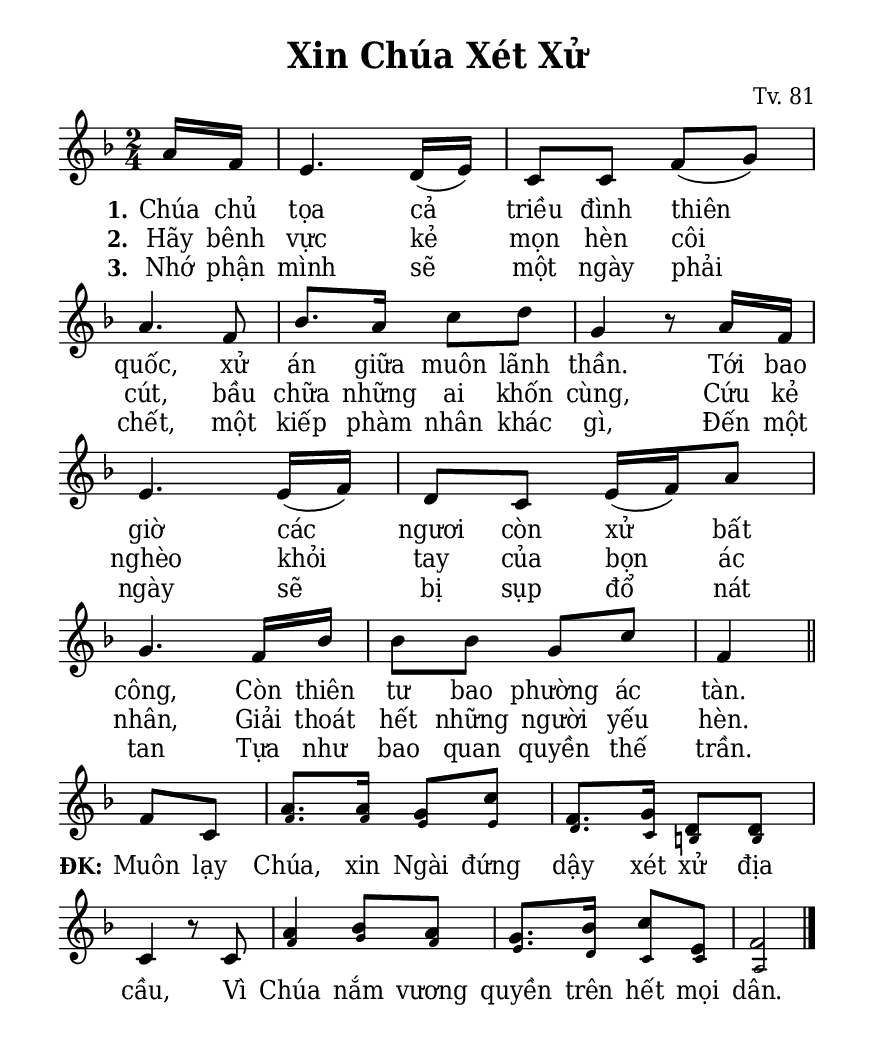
% Cài đặt chung\
\version "2.22.1"
\include "english.ly"

\header {
  title = "Xin Chúa Xét Xử"
  composer = "Tv. 81"
  %arranger = "Lm. Kim Long"
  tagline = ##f
}

% Nhạc phiên khúc
nhacPhienKhucSop = \relative c'' {
  \partial 8 a16 f |
  e4. d16 (e) |
  c8 c f (g) |
  a4. f8 |
  bf8. a16 c8 d |
  g,4 r8 a16 f |
  e4. e16 (f) |
  d8 c e16 (f) a8 |
  g4. f16 bf |
  bf8 bf g c |
  f,4 \bar "||" \break
  
  f8 c |
  a'8. a16 g8 c |
  f,8. g16 d8 d |
  c4 r8 c |
  a'4 bf8 a |
  g8. bf16 c8 e, |
  f2 \bar "|."
}

nhacPhienKhucAlto = \relative c' {
  r8 |
  R2*9
  r4
  
  f8 c |
  f8. f16 e8 e |
  d8. c16 b!8 b |
  c4 r8 c |
  f4 g8 f |
  e8. d16 c8 c |
  a2
}

% Lời phiên khúc
loiPhienKhucSop = \lyrics {
  <<
    {
      \set stanza = "1."
      Chúa chủ tọa cả triều đình thiên quốc,
      xử án giữa muôn lãnh thần.
      Tới bao giờ các ngươi còn xử bất công,
      Còn thiên tư bao phường ác tàn.
    }
    \new Lyrics {
	    \set associatedVoice = "beSop"
	    \set stanza = "2."
	    Hãy bênh vực kẻ mọn hèn côi cút,
	    bầu chữa những ai khốn cùng,
	    Cứu kẻ nghèo khỏi tay của bọn ác nhân,
	    Giải thoát hết những người yếu hèn.
    }
    \new Lyrics {
	    \set associatedVoice = "beSop"
	    \set stanza = "3."
	    Nhớ phận mình sẽ một ngày phải chết,
	    một kiếp phàm nhân khác gì,
	    Đến một ngày sẽ bị sụp đổ nát tan
	    Tựa như bao quan quyền thế trần.
    }
  >>
  \set stanza = "ĐK:"
  Muôn lạy Chúa, xin Ngài đứng dậy xét xử địa cầu,
  Vì Chúa nắm vương quyền trên hết mọi dân.
}

% Dàn trang
\paper {
  #(set-paper-size "a5")
  top-margin = 10\mm
  bottom-margin = 10\mm
  left-margin = 10\mm
  right-margin = 10\mm
  indent = #0
  #(define fonts
	 (make-pango-font-tree "Deja Vu Serif Condensed"
	 		       "Deja Vu Serif Condensed"
			       "Deja Vu Serif Condensed"
			       (/ 20 20)))
  print-page-number = ##f
}

TongNhip = {
  \key f \major \time 2/4
  \set Timing.beamExceptions = #'()
  \set Timing.baseMoment = #(ly:make-moment 1/4)
}

% Đổi kích thước nốt cho bè phụ
notBePhu =
#(define-music-function (font-size music) (number? ly:music?)
   (for-some-music
     (lambda (m)
       (if (music-is-of-type? m 'rhythmic-event)
           (begin
             (set! (ly:music-property m 'tweaks)
                   (cons `(font-size . ,font-size)
                         (ly:music-property m 'tweaks)))
             #t)
           #f))
     music)
   music)

\score {
  \new ChoirStaff <<
    \new Staff \with {
        \consists "Merge_rests_engraver"
        printPartCombineTexts = ##f
      }
      <<
      \new Voice \TongNhip \partCombine 
        \nhacPhienKhucSop
        \notBePhu -3 { \nhacPhienKhucAlto }
      \new NullVoice = beSop \nhacPhienKhucSop
      \new Lyrics \lyricsto beSop \loiPhienKhucSop
      >>
  >>
  \layout {
    %\override Staff.TimeSignature.transparent = ##t
    \override Lyrics.LyricSpace.minimum-distance = #1.2
    \override Score.BarNumber.break-visibility = ##(#f #f #f)
    \override Score.SpacingSpanner.uniform-stretching = ##t
  } 
}
